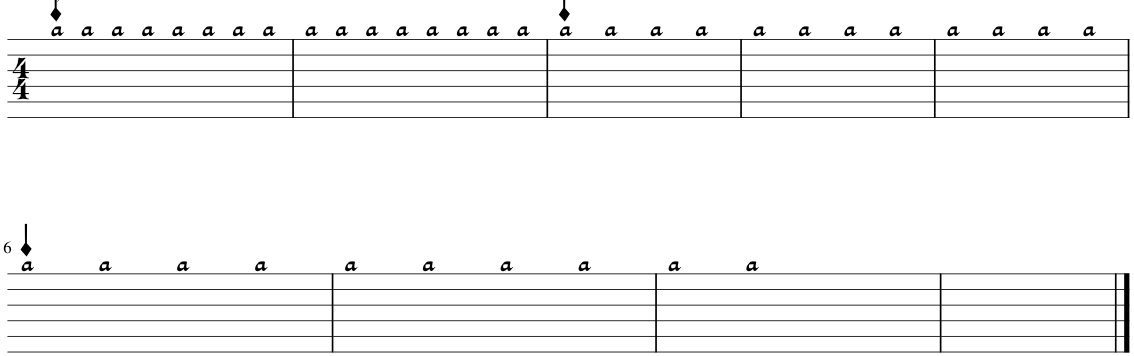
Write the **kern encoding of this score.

**kern
*part1
*staff1
*I"Luth
*I'Lt.
*stria6
*k[]
*M4/4
=1
8gL
8gJ
8gL
8gJ
8gL
8gJ
8gL
8gJ
=2
8gL
8gJ
8gL
8gJ
8gL
8gJ
8gL
8gJ
=3
4g
4g
4g
4g
=4
4g
4g
4g
4g
=5
4g
4g
4g
4g
!!LO:LB:g=z
=6
4g
4g
4g
4g
=7
4g
4g
4g
4g
=8
4g
4g
2r
=9
1r
==
*-
